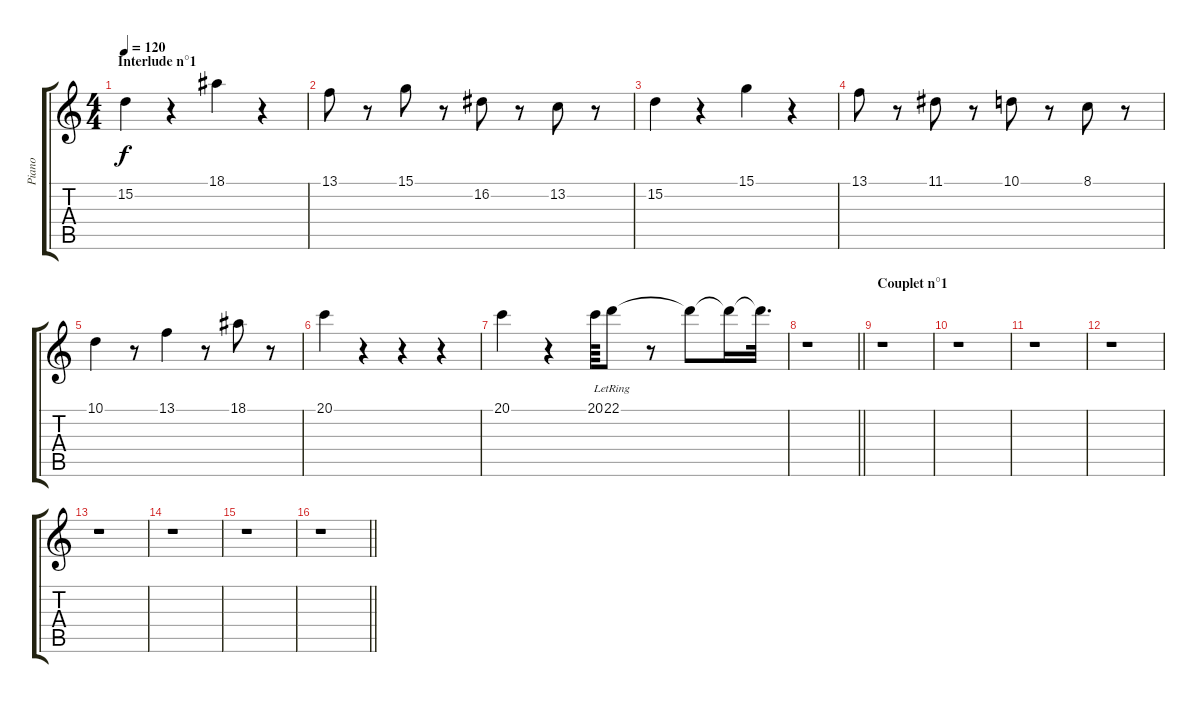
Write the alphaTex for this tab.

\track ("Piano " "Piano ") {instrument electricgrandpiano}
\staff {score tabs}
\tuning (E4 B3 G3 D3 A2 E2) {hide}
\ts (4 4)
\section ("" "Interlude n°1")
\tempo 120
\clef g2
\ks c
15.2.4{dy f} r.4 18.1.4 r.4 |
13.1.8 r.8 15.1.8 r.8 16.2.8 r.8 13.2.8 r.8 |
15.2.4 r.4 15.1.4 r.4 |
13.1.8 r.8 11.1.8 r.8 10.1.8 r.8 8.1.8 r.8 |
10.1.4 r.8 13.1.4 r.8 18.1.8 r.8 |
20.1.4 r.4 r.4 r.4 |
20.1.4 r.4 20.1.64 22.1{lr}.8 r.8 22.1{t}.8 22.1{t}.16 22.1{t}.32{d} |
\barLineRight lightlight
r.1 |
\section ("" "Couplet n°1")
r.1 |
r.1 |
r.1 |
r.1 |
r.1 |
r.1 |
r.1 |
\barLineRight lightlight
r.1
